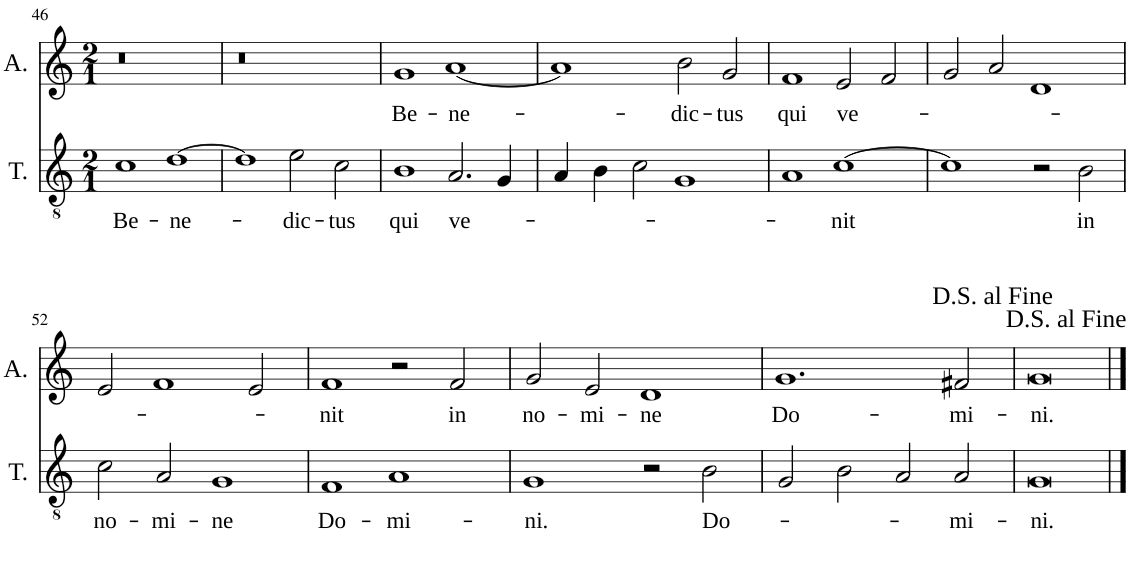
**kern	**text	**kern	**text
*part2	*part2	*part1	*part1
*staff2	*staff2	*staff1	*staff1
*I"Tenor	*	*I"Alto	*
*I'T.	*	*I'A.	*
!!LO:PB:g=z
*clefGv2	*	*clefG2	*
*k[]	*	*k[]	*
*M2/1	*	*M2/1	*
=46	=46	=46	=46
!	!LO:LY:b	!	!
1c	Be-	0r	.
!	!LO:LY:b	!	!
[1d	-ne-	.	.
=47	=47	=47	=47
1d]	.	0r	.
!	!LO:LY:b	!	!
2e\	-dic-	.	.
!	!LO:LY:b	!	!
2c\	-tus	.	.
=48	=48	=48	=48
!	!LO:LY:b	!	!LO:LY:b
1B	qui	1g	Be-
!	!LO:LY:b	!	!LO:LY:b
2.A/	ve-	[1a	-ne-
4G/	.	.	.
=49	=49	=49	=49
4A/	.	1a]	.
4B\	.	.	.
2c\	.	.	.
!	!	!	!LO:LY:b
1G	.	2b\	-dic-
!	!	!	!LO:LY:b
.	.	2g/	-tus
=50	=50	=50	=50
!	!	!	!LO:LY:b
1A	.	1f	qui
!	!LO:LY:b	!	!LO:LY:b
[1c	-nit	2e/	ve-
.	.	2f/	.
=51	=51	=51	=51
1c]	.	2g/	.
.	.	2a/	.
2r	.	1d	.
!	!LO:LY:b	!	!
2B\	in	.	.
!!LO:LB:g=z
=52	=52	=52	=52
!	!LO:LY:b	!	!
2c\	no-	2e/	.
!	!LO:LY:b	!	!
2A/	-mi-	1f	.
!	!LO:LY:b	!	!
1G	-ne	.	.
.	.	2e/	.
=53	=53	=53	=53
!	!LO:LY:b	!	!LO:LY:b
1F	Do-	1f	-nit
!	!LO:LY:b	!	!
1A	-mi-	2r	.
!	!	!	!LO:LY:b
.	.	2f/	in
=54	=54	=54	=54
!	!LO:LY:b	!	!LO:LY:b
1G	-ni.	2g/	no-
!	!	!	!LO:LY:b
.	.	2e/	-mi-
!	!	!	!LO:LY:b
2r	.	1d	-ne
!	!LO:LY:b	!	!
2B\	Do-	.	.
=55	=55	=55	=55
!	!	!	!LO:LY:b
2G/	.	1.g	Do-
2B\	.	.	.
2A/	.	.	.
!	!LO:LY:b	!	!LO:LY:b
2A/	-mi-	2f#X/	-mi-
=56	=56	=56	=56
!	!LO:LY:b	!	!LO:LY:b
0G	-ni.	0g	-ni.
==	==	==	==
*-	*-	*-	*-
